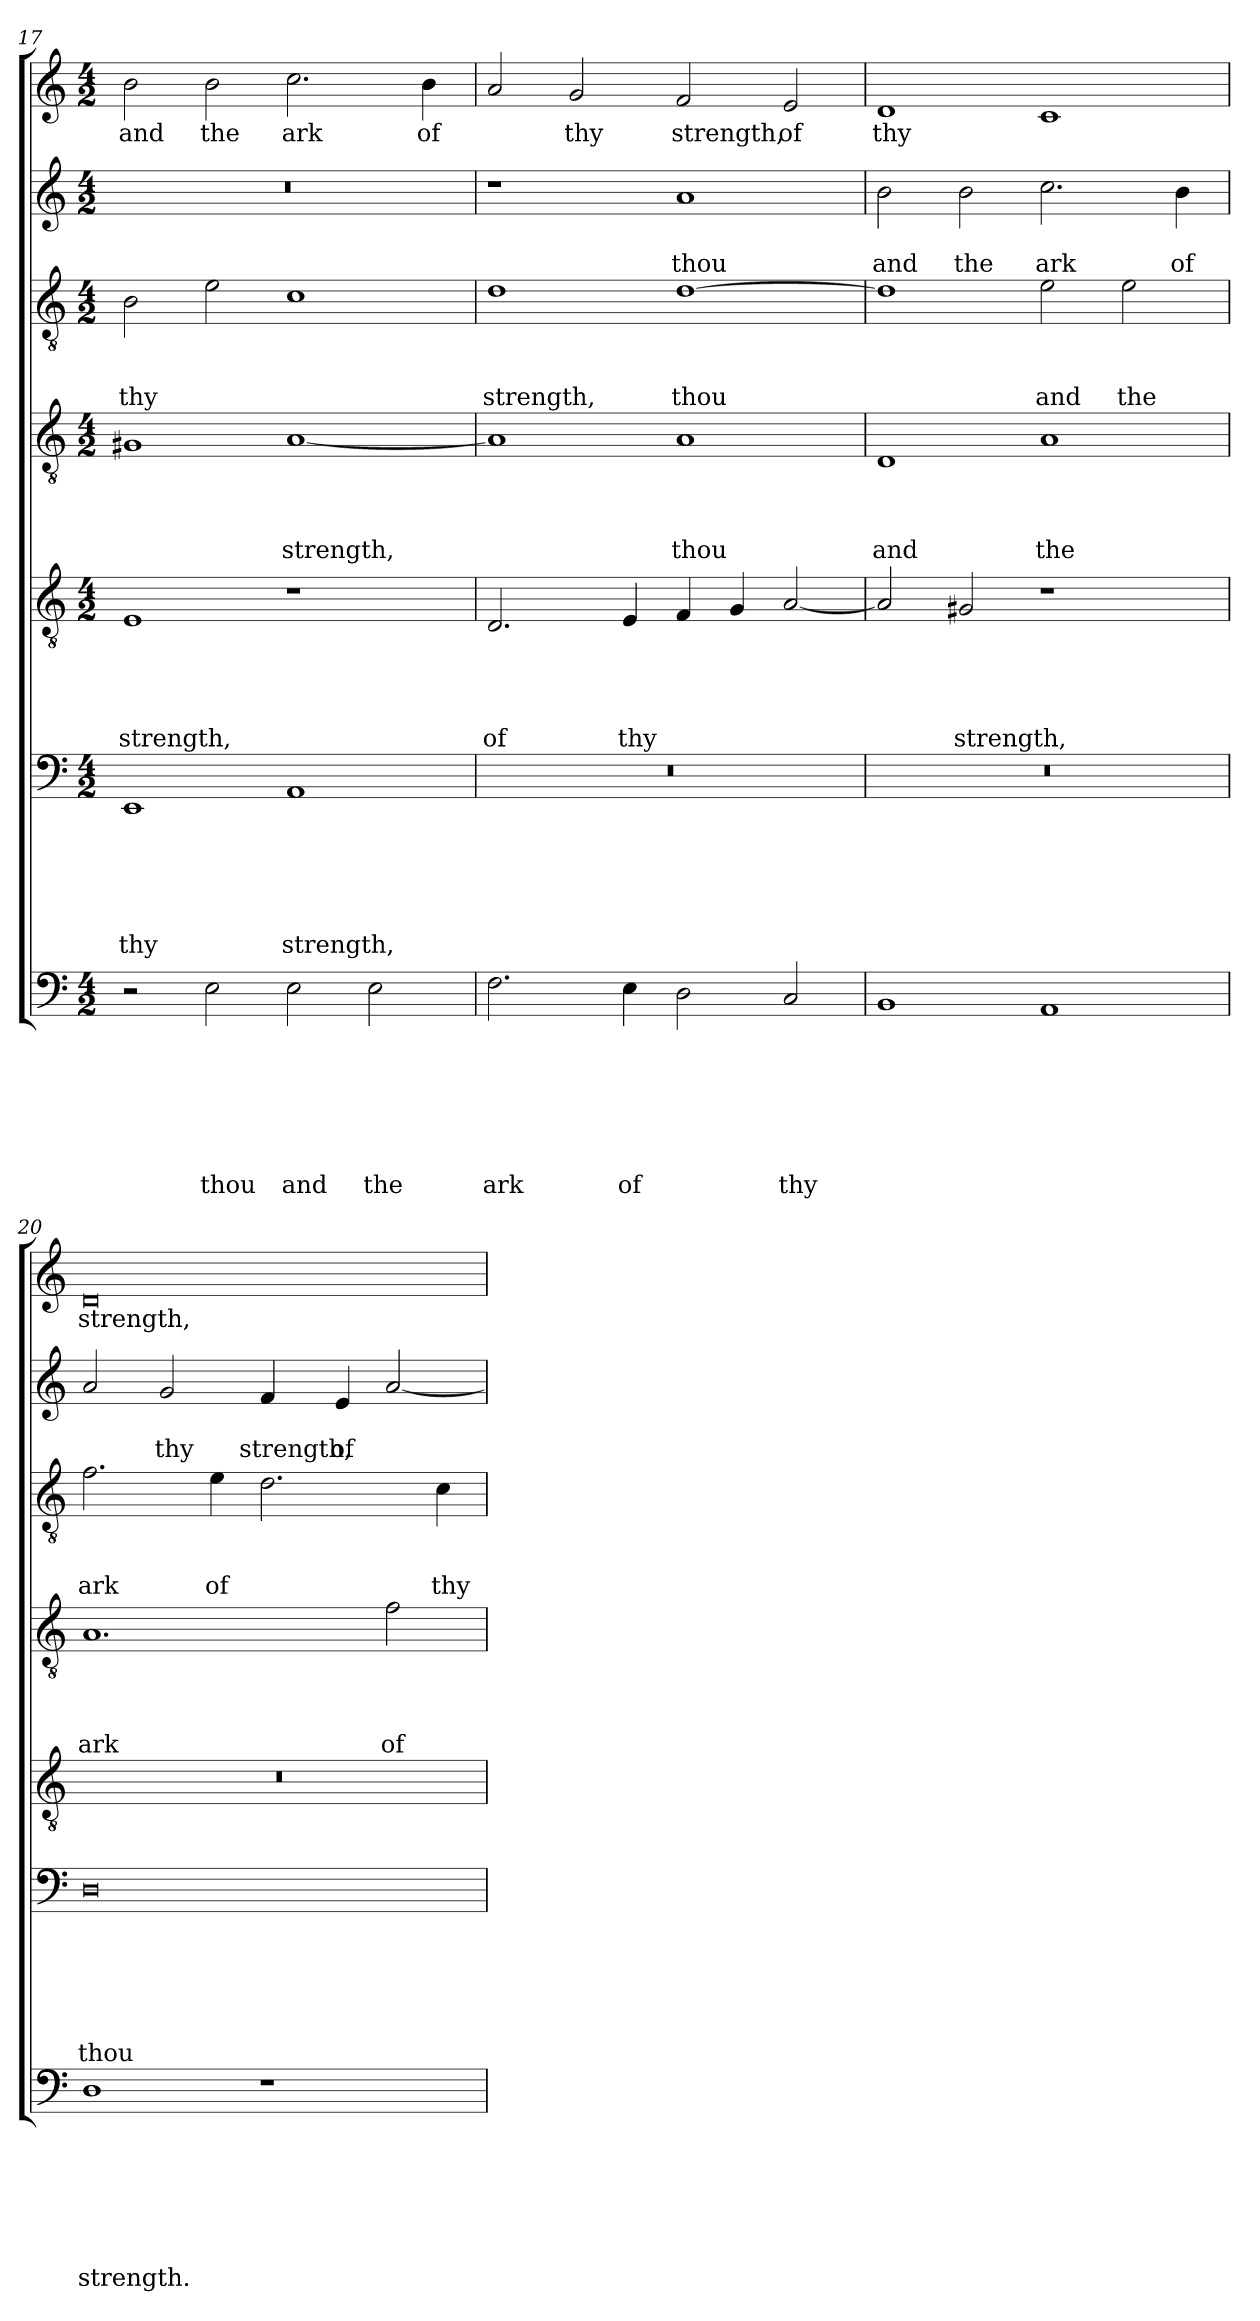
**kern	**text	**text	**text	**text	**text	**text	**text	**kern	**text	**text	**text	**text	**text	**text	**kern	**text	**text	**text	**text	**text	**kern	**text	**text	**text	**text	**kern	**text	**text	**text	**kern	**text	**text	**kern	**text
*part7	*part7	*part7	*part7	*part7	*part7	*part7	*part7	*part6	*part6	*part6	*part6	*part6	*part6	*part6	*part5	*part5	*part5	*part5	*part5	*part5	*part4	*part4	*part4	*part4	*part4	*part3	*part3	*part3	*part3	*part2	*part2	*part2	*part1	*part1
*staff7	*staff7	*staff7	*staff7	*staff7	*staff7	*staff7	*staff7	*staff6	*staff6	*staff6	*staff6	*staff6	*staff6	*staff6	*staff5	*staff5	*staff5	*staff5	*staff5	*staff5	*staff4	*staff4	*staff4	*staff4	*staff4	*staff3	*staff3	*staff3	*staff3	*staff2	*staff2	*staff2	*staff1	*staff1
*clefF4	*	*	*	*	*	*	*	*clefF4	*	*	*	*	*	*	*clefGv2	*	*	*	*	*	*clefGv2	*	*	*	*	*clefGv2	*	*	*	*clefG2	*	*	*clefG2	*
*k[]	*	*	*	*	*	*	*	*k[]	*	*	*	*	*	*	*k[]	*	*	*	*	*	*k[]	*	*	*	*	*k[]	*	*	*	*k[]	*	*	*k[]	*
*a:	*	*	*	*	*	*	*	*a:	*	*	*	*	*	*	*a:	*	*	*	*	*	*a:	*	*	*	*	*a:	*	*	*	*a:	*	*	*a:	*
*M4/2	*	*	*	*	*	*	*	*M4/2	*	*	*	*	*	*	*M4/2	*	*	*	*	*	*M4/2	*	*	*	*	*M4/2	*	*	*	*M4/2	*	*	*M4/2	*
=17	=17	=17	=17	=17	=17	=17	=17	=17	=17	=17	=17	=17	=17	=17	=17	=17	=17	=17	=17	=17	=17	=17	=17	=17	=17	=17	=17	=17	=17	=17	=17	=17	=17	=17
!	!	!	!	!	!	!	!	!	!	!	!	!	!	!LO:LY:b	!	!	!	!	!	!LO:LY:b	!	!	!	!	!	!	!	!	!LO:LY:b	!	!	!	!	!LO:LY:b
2r	.	.	.	.	.	.	.	1EE	.	.	.	.	.	thy	1E	.	.	.	.	strength,	1G#X	.	.	.	.	2B\	.	.	thy	0r	.	.	2b\	and
!	!	!	!	!	!	!	!LO:LY:b	!	!	!	!	!	!	!	!	!	!	!	!	!	!	!	!	!	!	!	!	!	!	!	!	!	!	!LO:LY:b
2E\	.	.	.	.	.	.	thou	.	.	.	.	.	.	.	.	.	.	.	.	.	.	.	.	.	.	2e\	.	.	.	.	.	.	2b\	the
!	!	!	!	!	!	!	!LO:LY:b	!	!	!	!	!	!	!LO:LY:b	!	!	!	!	!	!	!	!	!	!	!LO:LY:b	!	!	!	!	!	!	!	!	!LO:LY:b
2E\	.	.	.	.	.	.	and	1AA	.	.	.	.	.	strength,	1r	.	.	.	.	.	[1A	.	.	.	strength,	1c	.	.	.	.	.	.	2.cc\	ark
!	!	!	!	!	!	!	!LO:LY:b	!	!	!	!	!	!	!	!	!	!	!	!	!	!	!	!	!	!	!	!	!	!	!	!	!	!	!
2E\	.	.	.	.	.	.	the	.	.	.	.	.	.	.	.	.	.	.	.	.	.	.	.	.	.	.	.	.	.	.	.	.	.	.
!	!	!	!	!	!	!	!	!	!	!	!	!	!	!	!	!	!	!	!	!	!	!	!	!	!	!	!	!	!	!	!	!	!	!LO:LY:b
.	.	.	.	.	.	.	.	.	.	.	.	.	.	.	.	.	.	.	.	.	.	.	.	.	.	.	.	.	.	.	.	.	4b\	of
!!LO:PB:g=z
=18	=18	=18	=18	=18	=18	=18	=18	=18	=18	=18	=18	=18	=18	=18	=18	=18	=18	=18	=18	=18	=18	=18	=18	=18	=18	=18	=18	=18	=18	=18	=18	=18	=18	=18
!	!	!	!	!	!	!	!LO:LY:b	!	!	!	!	!	!	!	!	!	!	!	!	!LO:LY:b	!	!	!	!	!	!	!	!	!LO:LY:b	!	!	!	!	!
2.F\	.	.	.	.	.	.	ark	0r	.	.	.	.	.	.	2.D/	.	.	.	.	of	1A]	.	.	.	.	1d	.	.	strength,	1r	.	.	2a/	.
!	!	!	!	!	!	!	!	!	!	!	!	!	!	!	!	!	!	!	!	!	!	!	!	!	!	!	!	!	!	!	!	!	!	!LO:LY:b
.	.	.	.	.	.	.	.	.	.	.	.	.	.	.	.	.	.	.	.	.	.	.	.	.	.	.	.	.	.	.	.	.	2g/	thy
!	!	!	!	!	!	!	!LO:LY:b	!	!	!	!	!	!	!	!	!	!	!	!	!LO:LY:b	!	!	!	!	!	!	!	!	!	!	!	!	!	!
4E\	.	.	.	.	.	.	of	.	.	.	.	.	.	.	4E/	.	.	.	.	thy	.	.	.	.	.	.	.	.	.	.	.	.	.	.
!	!	!	!	!	!	!	!	!	!	!	!	!	!	!	!	!	!	!	!	!	!	!	!	!	!LO:LY:b	!	!	!	!LO:LY:b	!	!	!LO:LY:b	!	!LO:LY:b
2D\	.	.	.	.	.	.	.	.	.	.	.	.	.	.	4F/	.	.	.	.	.	1A	.	.	.	thou	[1d	.	.	thou	1a	.	thou	2f/	strength,
.	.	.	.	.	.	.	.	.	.	.	.	.	.	.	4G/	.	.	.	.	.	.	.	.	.	.	.	.	.	.	.	.	.	.	.
!	!	!	!	!	!	!	!LO:LY:b	!	!	!	!	!	!	!	!	!	!	!	!	!	!	!	!	!	!	!	!	!	!	!	!	!	!	!LO:LY:b
2C/	.	.	.	.	.	.	thy	.	.	.	.	.	.	.	[2A/	.	.	.	.	.	.	.	.	.	.	.	.	.	.	.	.	.	2e/	of
=19	=19	=19	=19	=19	=19	=19	=19	=19	=19	=19	=19	=19	=19	=19	=19	=19	=19	=19	=19	=19	=19	=19	=19	=19	=19	=19	=19	=19	=19	=19	=19	=19	=19	=19
!	!	!	!	!	!	!	!	!	!	!	!	!	!	!	!	!	!	!	!	!	!	!	!	!	!LO:LY:b	!	!	!	!	!	!	!LO:LY:b	!	!LO:LY:b
1BB	.	.	.	.	.	.	.	0r	.	.	.	.	.	.	2A/]	.	.	.	.	.	1D	.	.	.	and	1d]	.	.	.	2b\	.	and	1d	thy
!	!	!	!	!	!	!	!	!	!	!	!	!	!	!	!	!	!	!	!	!LO:LY:b	!	!	!	!	!	!	!	!	!	!	!	!LO:LY:b	!	!
.	.	.	.	.	.	.	.	.	.	.	.	.	.	.	2G#X/	.	.	.	.	strength,	.	.	.	.	.	.	.	.	.	2b\	.	the	.	.
!	!	!	!	!	!	!	!	!	!	!	!	!	!	!	!	!	!	!	!	!	!	!	!	!	!LO:LY:b	!	!	!	!LO:LY:b	!	!	!LO:LY:b	!	!
1AA	.	.	.	.	.	.	.	.	.	.	.	.	.	.	1r	.	.	.	.	.	1A	.	.	.	the	2e\	.	.	and	2.cc\	.	ark	1c	.
!	!	!	!	!	!	!	!	!	!	!	!	!	!	!	!	!	!	!	!	!	!	!	!	!	!	!	!	!	!LO:LY:b	!	!	!	!	!
.	.	.	.	.	.	.	.	.	.	.	.	.	.	.	.	.	.	.	.	.	.	.	.	.	.	2e\	.	.	the	.	.	.	.	.
!	!	!	!	!	!	!	!	!	!	!	!	!	!	!	!	!	!	!	!	!	!	!	!	!	!	!	!	!	!	!	!	!LO:LY:b	!	!
.	.	.	.	.	.	.	.	.	.	.	.	.	.	.	.	.	.	.	.	.	.	.	.	.	.	.	.	.	.	4b\	.	of	.	.
=20	=20	=20	=20	=20	=20	=20	=20	=20	=20	=20	=20	=20	=20	=20	=20	=20	=20	=20	=20	=20	=20	=20	=20	=20	=20	=20	=20	=20	=20	=20	=20	=20	=20	=20
!	!	!	!	!	!	!	!LO:LY:b	!	!	!	!	!	!	!LO:LY:b	!	!	!	!	!	!	!	!	!	!	!LO:LY:b	!	!	!	!LO:LY:b	!	!	!	!	!LO:LY:b
1D	.	.	.	.	.	.	strength.	0D	.	.	.	.	.	thou	0r	.	.	.	.	.	1.A	.	.	.	ark	2.f\	.	.	ark	2a/	.	.	0d	strength,
!	!	!	!	!	!	!	!	!	!	!	!	!	!	!	!	!	!	!	!	!	!	!	!	!	!	!	!	!	!	!	!	!LO:LY:b	!	!
.	.	.	.	.	.	.	.	.	.	.	.	.	.	.	.	.	.	.	.	.	.	.	.	.	.	.	.	.	.	2g/	.	thy	.	.
!	!	!	!	!	!	!	!	!	!	!	!	!	!	!	!	!	!	!	!	!	!	!	!	!	!	!	!	!	!LO:LY:b	!	!	!	!	!
.	.	.	.	.	.	.	.	.	.	.	.	.	.	.	.	.	.	.	.	.	.	.	.	.	.	4e\	.	.	of	.	.	.	.	.
!	!	!	!	!	!	!	!	!	!	!	!	!	!	!	!	!	!	!	!	!	!	!	!	!	!	!	!	!	!	!	!	!LO:LY:b	!	!
1r	.	.	.	.	.	.	.	.	.	.	.	.	.	.	.	.	.	.	.	.	.	.	.	.	.	2.d\	.	.	.	4f/	.	strength,	.	.
!	!	!	!	!	!	!	!	!	!	!	!	!	!	!	!	!	!	!	!	!	!	!	!	!	!	!	!	!	!	!	!	!LO:LY:b	!	!
.	.	.	.	.	.	.	.	.	.	.	.	.	.	.	.	.	.	.	.	.	.	.	.	.	.	.	.	.	.	4e/	.	of	.	.
!	!	!	!	!	!	!	!	!	!	!	!	!	!	!	!	!	!	!	!	!	!	!	!	!	!LO:LY:b	!	!	!	!	!	!	!	!	!
.	.	.	.	.	.	.	.	.	.	.	.	.	.	.	.	.	.	.	.	.	2f\	.	.	.	of	.	.	.	.	[2a/	.	.	.	.
!	!	!	!	!	!	!	!	!	!	!	!	!	!	!	!	!	!	!	!	!	!	!	!	!	!	!	!	!	!LO:LY:b	!	!	!	!	!
.	.	.	.	.	.	.	.	.	.	.	.	.	.	.	.	.	.	.	.	.	.	.	.	.	.	4c\	.	.	thy	.	.	.	.	.
=	=	=	=	=	=	=	=	=	=	=	=	=	=	=	=	=	=	=	=	=	=	=	=	=	=	=	=	=	=	=	=	=	=	=
*-	*-	*-	*-	*-	*-	*-	*-	*-	*-	*-	*-	*-	*-	*-	*-	*-	*-	*-	*-	*-	*-	*-	*-	*-	*-	*-	*-	*-	*-	*-	*-	*-	*-	*-
